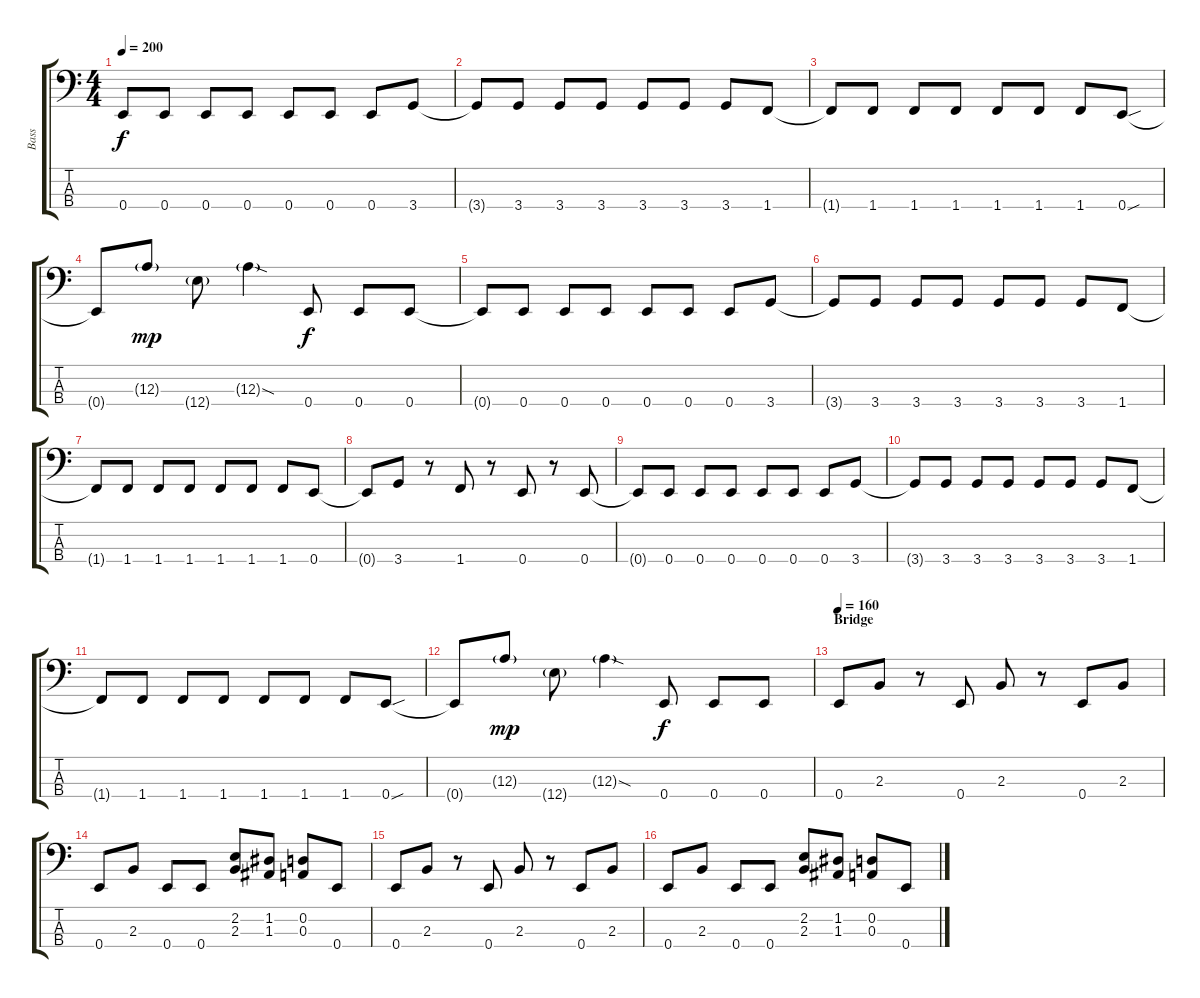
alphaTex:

\track ("Bass" "Bass") {instrument electricbasspick}
\staff {score tabs}
\tuning (G2 D2 A1 E1) {hide}
\ts (4 4)
\tempo 200
\clef f4
\ks c
0.4{t}.8{dy f} 0.4.8 0.4.8 0.4.8 0.4.8 0.4.8 0.4.8 3.4.8 |
3.4{t}.8 3.4.8 3.4.8 3.4.8 3.4.8 3.4.8 3.4.8 1.4.8 |
1.4{t}.8 1.4.8 1.4.8 1.4.8 1.4.8 1.4.8 1.4.8 0.4{sou}.8 |
0.4{t}.8 12.3{g}.8{dy mp} 12.4{g}.8 12.3{sod g}.4 0.4.8{dy f} 0.4.8 0.4.8 |
0.4{t}.8 0.4.8 0.4.8 0.4.8 0.4.8 0.4.8 0.4.8 3.4.8 |
3.4{t}.8 3.4.8 3.4.8 3.4.8 3.4.8 3.4.8 3.4.8 1.4.8 |
1.4{t}.8 1.4.8 1.4.8 1.4.8 1.4.8 1.4.8 1.4.8 0.4.8 |
0.4{t}.8 3.4.8 r.8 1.4.8 r.8 0.4.8 r.8 0.4.8 |
0.4{t}.8 0.4.8 0.4.8 0.4.8 0.4.8 0.4.8 0.4.8 3.4.8 |
3.4{t}.8 3.4.8 3.4.8 3.4.8 3.4.8 3.4.8 3.4.8 1.4.8 |
1.4{t}.8 1.4.8 1.4.8 1.4.8 1.4.8 1.4.8 1.4.8 0.4{sou}.8 |
0.4{t}.8 12.3{g}.8{dy mp} 12.4{g}.8 12.3{sod g}.4 0.4.8{dy f} 0.4.8 0.4.8 |
\section ("" "Bridge")
\tempo 160
0.4.8 2.3.8 r.8 0.4.8 2.3.8 r.8 0.4.8 2.3.8 |
0.4.8 2.3.8 0.4.8 0.4.8 (2.2 2.3).8 (1.2 1.3).8 (0.2 0.3).8 0.4.8 |
0.4.8 2.3.8 r.8 0.4.8 2.3.8 r.8 0.4.8 2.3.8 |
0.4.8 2.3.8 0.4.8 0.4.8 (2.2 2.3).8 (1.2 1.3).8 (0.2 0.3).8 0.4.8
